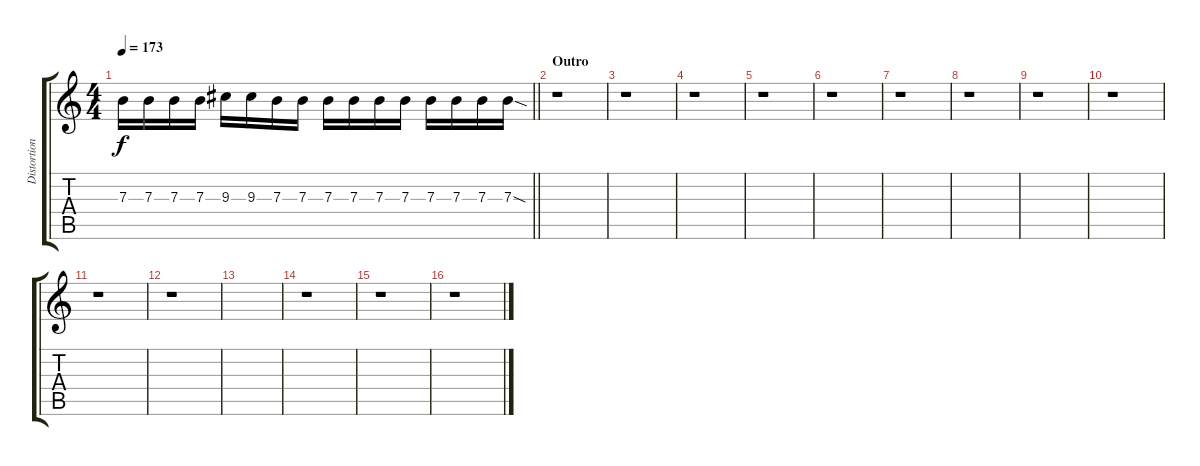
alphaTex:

\track ("Distortion guitar" "Distortion") {instrument distortionguitar}
\staff {score tabs}
\tuning (Db4 Ab3 E3 B2 Gb2 B1) {hide}
\ts (4 4)
\tempo 173
\clef g2
\barLineRight lightlight
\ks c
7.3.16{dy f} 7.3.16 7.3.16 7.3.16 9.3.16 9.3.16 7.3.16 7.3.16 7.3.16 7.3.16 7.3.16 7.3.16 7.3.16 7.3.16 7.3.16 7.3{sod}.16 |
\section ("" "Outro")
r.1 |
r.1 |
r.1 |
r.1 |
r.1 |
r.1 |
r.1 |
r.1 |
r.1 |
r.1 |
r.1 |
|
r.1 |
r.1 |
r.1
